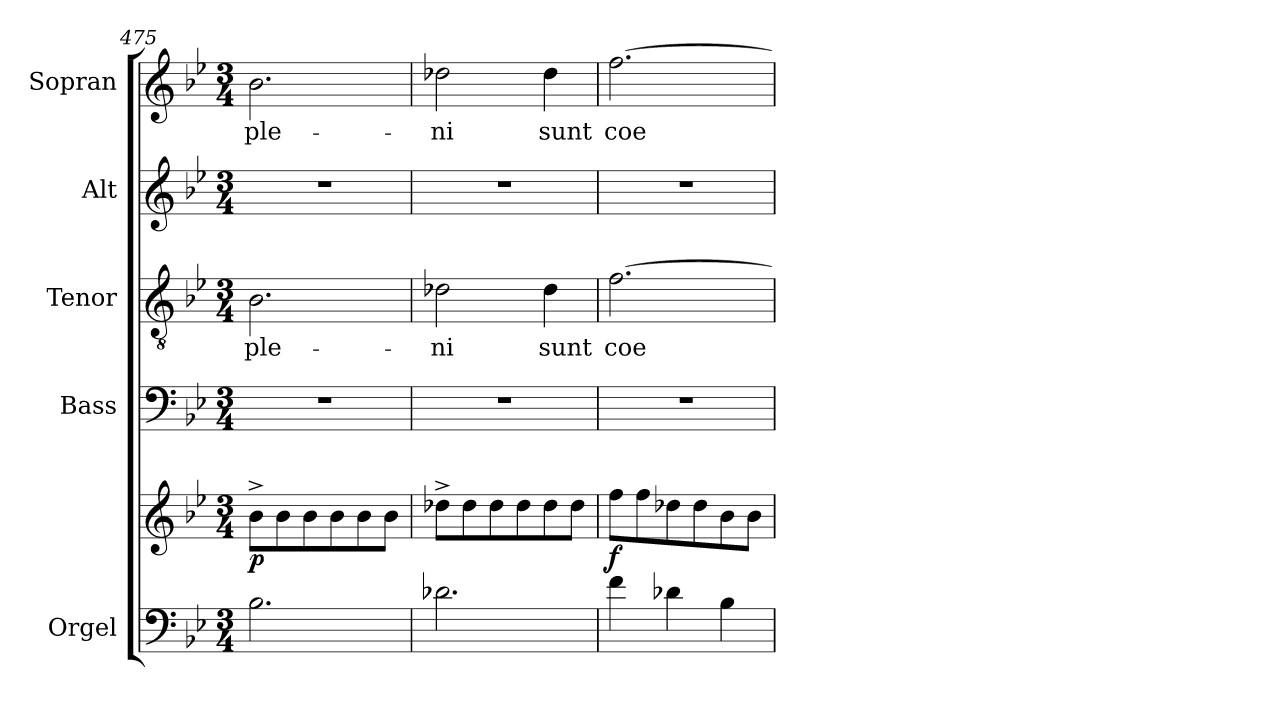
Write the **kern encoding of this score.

**kern	**kern	**dynam	**kern	**kern	**text	**kern	**kern	**text
*part5	*part5	*part5	*part4	*part3	*part3	*part2	*part1	*part1
*staff6	*staff5	*staff5/6	*staff4	*staff3	*staff3	*staff2	*staff1	*staff1
*I"Orgel	*	*	*I"Bass	*I"Tenor	*	*I"Alt	*I"Sopran	*
*I'Org.	*	*	*I'B.	*I'T.	*	*I'A.	*I'S.	*
*clefF4	*clefG2	*	*clefF4	*clefGv2	*	*clefG2	*clefG2	*
*k[b-e-]	*k[b-e-]	*	*k[b-e-]	*k[b-e-]	*	*k[b-e-]	*k[b-e-]	*
*B-:	*B-:	*	*B-:	*B-:	*	*B-:	*B-:	*
*M3/4	*M3/4	*	*M3/4	*M3/4	*	*M3/4	*M3/4	*
=475	=475	=475	=475	=475	=475	=475	=475	=475
!	!	!LO:DY:b	!	!	!LO:LY:b	!	!	!LO:LY:b
2.B-\	8b-^>\L	p	2.r	2.B-\	ple-	2.r	2.b-\	ple-
.	8b-\	.	.	.	.	.	.	.
.	8b-\	.	.	.	.	.	.	.
.	8b-\	.	.	.	.	.	.	.
.	8b-\	.	.	.	.	.	.	.
.	8b-\J	.	.	.	.	.	.	.
=476	=476	=476	=476	=476	=476	=476	=476	=476
!	!	!	!	!	!LO:LY:b	!	!	!LO:LY:b
2.d-X\	8dd-X^>\L	.	2.r	2d-X\	-ni	2.r	2dd-X\	-ni
.	8dd-\	.	.	.	.	.	.	.
.	8dd-\	.	.	.	.	.	.	.
.	8dd-\	.	.	.	.	.	.	.
!	!	!	!	!	!LO:LY:b	!	!	!LO:LY:b
.	8dd-\	.	.	4d-\	sunt	.	4dd-\	sunt
.	8dd-\J	.	.	.	.	.	.	.
=477	=477	=477	=477	=477	=477	=477	=477	=477
!	!	!LO:DY:b	!	!	!LO:LY:b	!	!	!LO:LY:b
4f\	8ff\L	f	2.r	[2.f\	coe-	2.r	[2.ff\	coe-
.	8ff\	.	.	.	.	.	.	.
4d-X\	8dd-X\	.	.	.	.	.	.	.
.	8dd-\	.	.	.	.	.	.	.
4B-\	8b-\	.	.	.	.	.	.	.
.	8b-\J	.	.	.	.	.	.	.
=	=	=	=	=	=	=	=	=
*-	*-	*-	*-	*-	*-	*-	*-	*-
